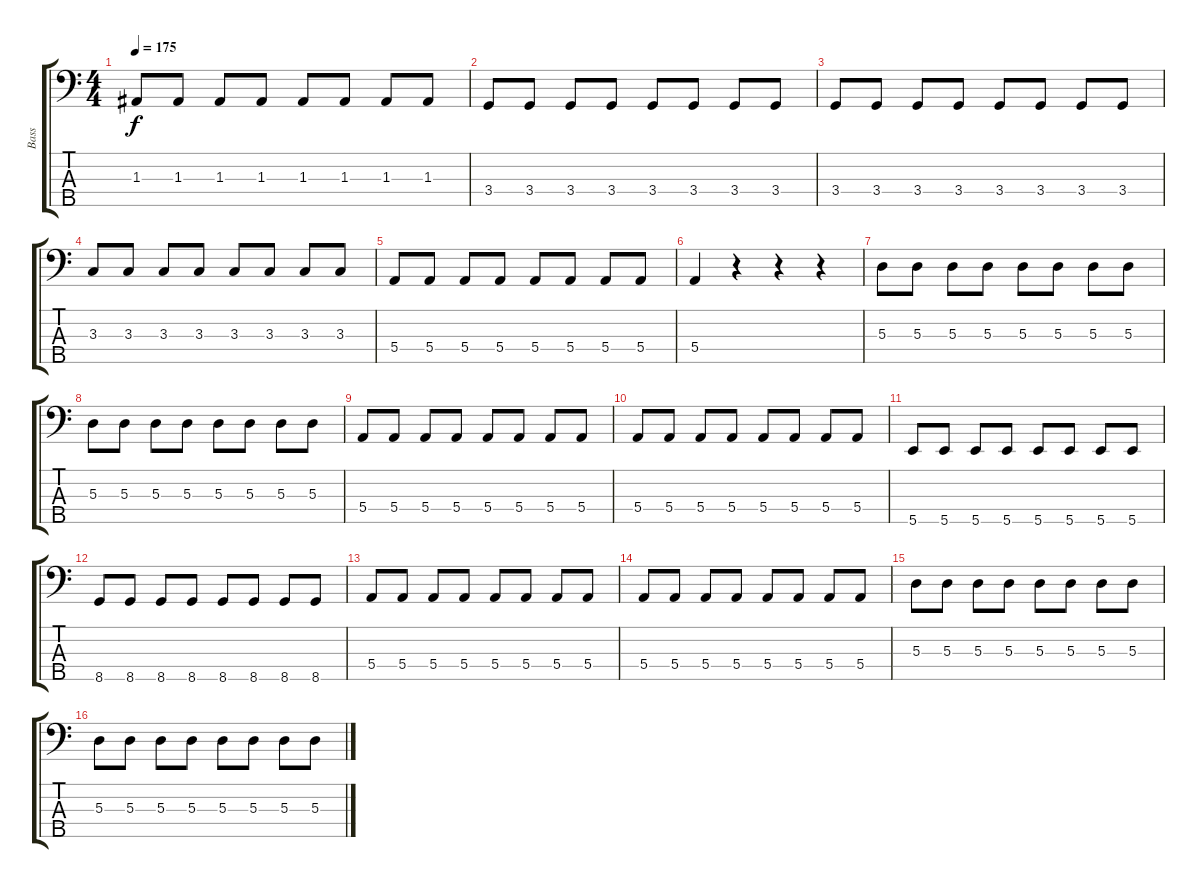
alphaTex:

\track ("Bass" "Bass") {instrument electricbassfinger}
\staff {score tabs}
\tuning (G2 D2 A1 E1 B0) {hide}
\ts (4 4)
\tempo 175
\clef f4
\ks c
1.3.8{dy f} 1.3.8 1.3.8 1.3.8 1.3.8 1.3.8 1.3.8 1.3.8 |
3.4.8 3.4.8 3.4.8 3.4.8 3.4.8 3.4.8 3.4.8 3.4.8 |
3.4.8 3.4.8 3.4.8 3.4.8 3.4.8 3.4.8 3.4.8 3.4.8 |
3.3.8 3.3.8 3.3.8 3.3.8 3.3.8 3.3.8 3.3.8 3.3.8 |
5.4.8 5.4.8 5.4.8 5.4.8 5.4.8 5.4.8 5.4.8 5.4.8 |
5.4.4 r.4 r.4 r.4 |
5.3.8 5.3.8 5.3.8 5.3.8 5.3.8 5.3.8 5.3.8 5.3.8 |
5.3.8 5.3.8 5.3.8 5.3.8 5.3.8 5.3.8 5.3.8 5.3.8 |
5.4.8 5.4.8 5.4.8 5.4.8 5.4.8 5.4.8 5.4.8 5.4.8 |
5.4.8 5.4.8 5.4.8 5.4.8 5.4.8 5.4.8 5.4.8 5.4.8 |
5.5.8 5.5.8 5.5.8 5.5.8 5.5.8 5.5.8 5.5.8 5.5.8 |
8.5.8 8.5.8 8.5.8 8.5.8 8.5.8 8.5.8 8.5.8 8.5.8 |
5.4.8 5.4.8 5.4.8 5.4.8 5.4.8 5.4.8 5.4.8 5.4.8 |
5.4.8 5.4.8 5.4.8 5.4.8 5.4.8 5.4.8 5.4.8 5.4.8 |
5.3.8 5.3.8 5.3.8 5.3.8 5.3.8 5.3.8 5.3.8 5.3.8 |
5.3.8 5.3.8 5.3.8 5.3.8 5.3.8 5.3.8 5.3.8 5.3.8
